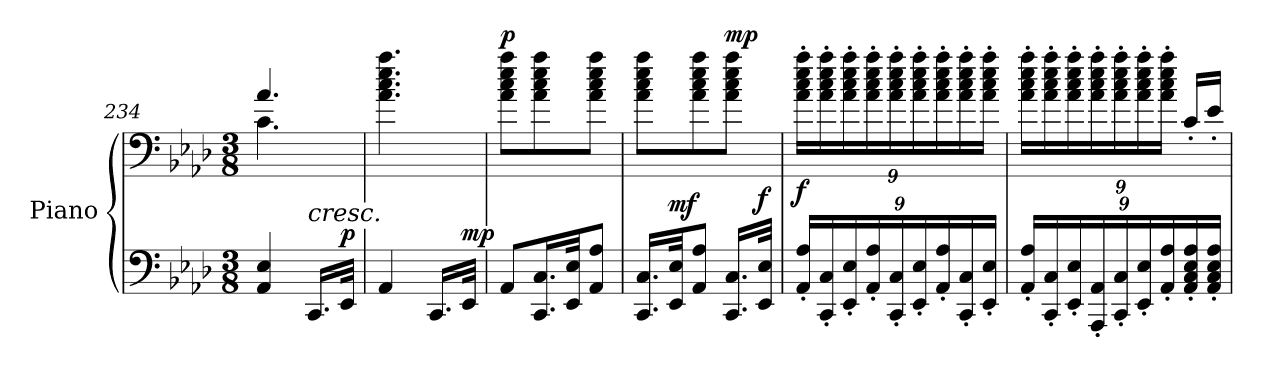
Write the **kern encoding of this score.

**kern	**kern	**dynam
*part1	*part1	*part1
*staff2	*staff1	*staff1/2
*I"Piano	*	*
*I'Pno	*	*
*clefF4	*clefF4	*
*k[b-e-a-d-]	*k[b-e-a-d-]	*
*M3/8	*M3/8	*
=234	=234	=234
*	*^	*
4AA-/ 4E-/	4.a-/	4.c\	.
!LO:TX:a:i:t=cresc.	!	!	!
16.CC/LL	.	.	.
!	!	!	!LO:DY:a=2
32EE-/JJk	.	.	p
*	*v	*v	*
=235	=235	=235
4AA-/	4.a-\ 4.cc\ 4.ee-\ 4.aa-\	.
16.CC/LL	.	.
!	!	!LO:DY:a=2
32EE-/JJk	.	mp
=236	=236	=236
!	!	!LO:DY:a
8AA-/L	8a-\ 8cc\ 8ee-\ 8aa-\L	p
16.CC/ 16.C/L	8a-\ 8cc\ 8ee-\ 8aa-\	.
32EE-/ 32E-/JK	.	.
8AA-/ 8A-/J	8a-\ 8cc\ 8ee-\ 8aa-\J	.
!!LO:LB:g=z
=237	=237	=237
16.CC/ 16.C/LL	8a-\ 8cc\ 8ee-\ 8aa-\L	.
!	!	!LO:DY:a=2
32EE-/ 32E-/JK	.	mf
8AA-/ 8A-/J	8a-\ 8cc\ 8ee-\ 8aa-\	.
!	!	!LO:DY:a
16.CC/ 16.C/LL	8a-\ 8cc\ 8ee-\ 8aa-\J	mp
!	!	!LO:DY:a=2
32EE-/ 32E-/JJk	.	f
=238	=238	=238
*Xbrackettup	*Xbrackettup	*
!	!	!LO:DY:b
24AA-/' 24A-/'LL	24a-\' 24cc\' 24ee-\' 24aa-\'LL	f
24CC/' 24C/'	24a-\' 24cc\' 24ee-\' 24aa-\'	.
24EE-/' 24E-/'	24a-\' 24cc\' 24ee-\' 24aa-\'	.
24AA-/' 24A-/'	24a-\' 24cc\' 24ee-\' 24aa-\'	.
24CC/' 24C/'	24a-\' 24cc\' 24ee-\' 24aa-\'	.
24EE-/' 24E-/'	24a-\' 24cc\' 24ee-\' 24aa-\'	.
24AA-/' 24A-/'	24a-\' 24cc\' 24ee-\' 24aa-\'	.
24CC/' 24C/'	24a-\' 24cc\' 24ee-\' 24aa-\'	.
24EE-/' 24E-/'JJ	24a-\' 24cc\' 24ee-\' 24aa-\'JJ	.
=239	=239	=239
24AA-/' 24A-/'LL	24a-\' 24cc\' 24ee-\' 24aa-\'LL	.
24CC/' 24C/'	24a-\' 24cc\' 24ee-\' 24aa-\'	.
24EE-/' 24E-/'	24a-\' 24cc\' 24ee-\' 24aa-\'	.
24AAA-/' 24AA-/'	24a-\' 24cc\' 24ee-\' 24aa-\'	.
24CC/' 24C/'	24a-\' 24cc\' 24ee-\' 24aa-\'	.
24EE-/' 24E-/'	24a-\' 24cc\' 24ee-\' 24aa-\'	.
24AA-/' 24A-/'	24a-\' 24cc\' 24ee-\' 24aa-\'JJ	.
24AA-/' 24C/' 24E-/' 24A-/'	24c'/LL	.
24AA-/' 24C/' 24E-/' 24A-/'JJ	24e-'/JJ	.
=	=	=
*-	*-	*-
